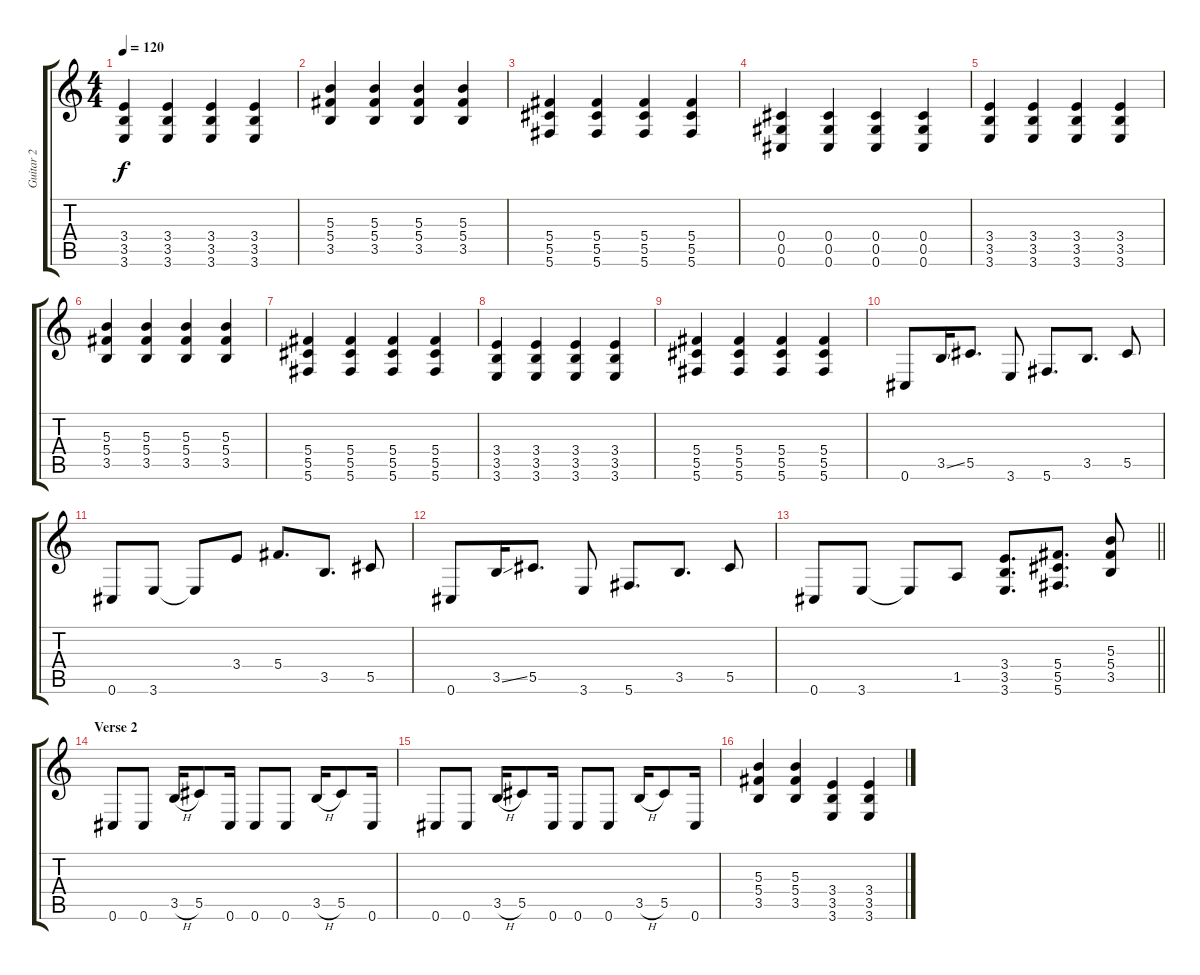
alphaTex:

\track ("Guitar 2" "Guitar 2") {instrument distortionguitar}
\staff {score tabs}
\tuning (Eb4 Bb3 Gb3 Db3 Ab2 Db2) {hide}
\ts (4 4)
\tempo 120
\clef g2
\ks c
(3.4 3.5 3.6).4{dy f} (3.4 3.5 3.6).4 (3.4 3.5 3.6).4 (3.4 3.5 3.6).4 |
(5.3 5.4 3.5).4 (5.3 5.4 3.5).4 (5.3 5.4 3.5).4 (5.3 5.4 3.5).4 |
(5.4 5.5 5.6).4 (5.4 5.5 5.6).4 (5.4 5.5 5.6).4 (5.4 5.5 5.6).4 |
(0.4 0.5 0.6).4 (0.4 0.5 0.6).4 (0.4 0.5 0.6).4 (0.4 0.5 0.6).4 |
(3.4 3.5 3.6).4 (3.4 3.5 3.6).4 (3.4 3.5 3.6).4 (3.4 3.5 3.6).4 |
(5.3 5.4 3.5).4 (5.3 5.4 3.5).4 (5.3 5.4 3.5).4 (5.3 5.4 3.5).4 |
(5.4 5.5 5.6).4 (5.4 5.5 5.6).4 (5.4 5.5 5.6).4 (5.4 5.5 5.6).4 |
(3.4 3.5 3.6).4 (3.4 3.5 3.6).4 (3.4 3.5 3.6).4 (3.4 3.5 3.6).4 |
(5.4 5.5 5.6).4 (5.4 5.5 5.6).4 (5.4 5.5 5.6).4 (5.4 5.5 5.6).4 |
0.6.8 3.5{ss}.16 5.5.8{d} 3.6.8 5.6.8{d} 3.5.8{d} 5.5.8 |
0.6.8 3.6.8 3.6{t}.8 3.4.8 5.4.8{d} 3.5.8{d} 5.5.8 |
0.6.8 3.5{ss}.16 5.5.8{d} 3.6.8 5.6.8{d} 3.5.8{d} 5.5.8 |
\barLineRight lightlight
0.6.8 3.6.8 3.6{t}.8 1.5.8 (3.4 3.5 3.6).8{d} (5.4 5.5 5.6).8{d} (5.3 5.4 3.5).8 |
\section ("" "Verse 2")
0.6.8 0.6.8 3.5{h}.16 5.5.8 0.6.16 0.6.8 0.6.8 3.5{h}.16 5.5.8 0.6.16 |
0.6.8 0.6.8 3.5{h}.16 5.5.8 0.6.16 0.6.8 0.6.8 3.5{h}.16 5.5.8 0.6.16 |
(5.3 5.4 3.5).4 (5.3 5.4 3.5).4 (3.4 3.5 3.6).4 (3.4 3.5 3.6).4
